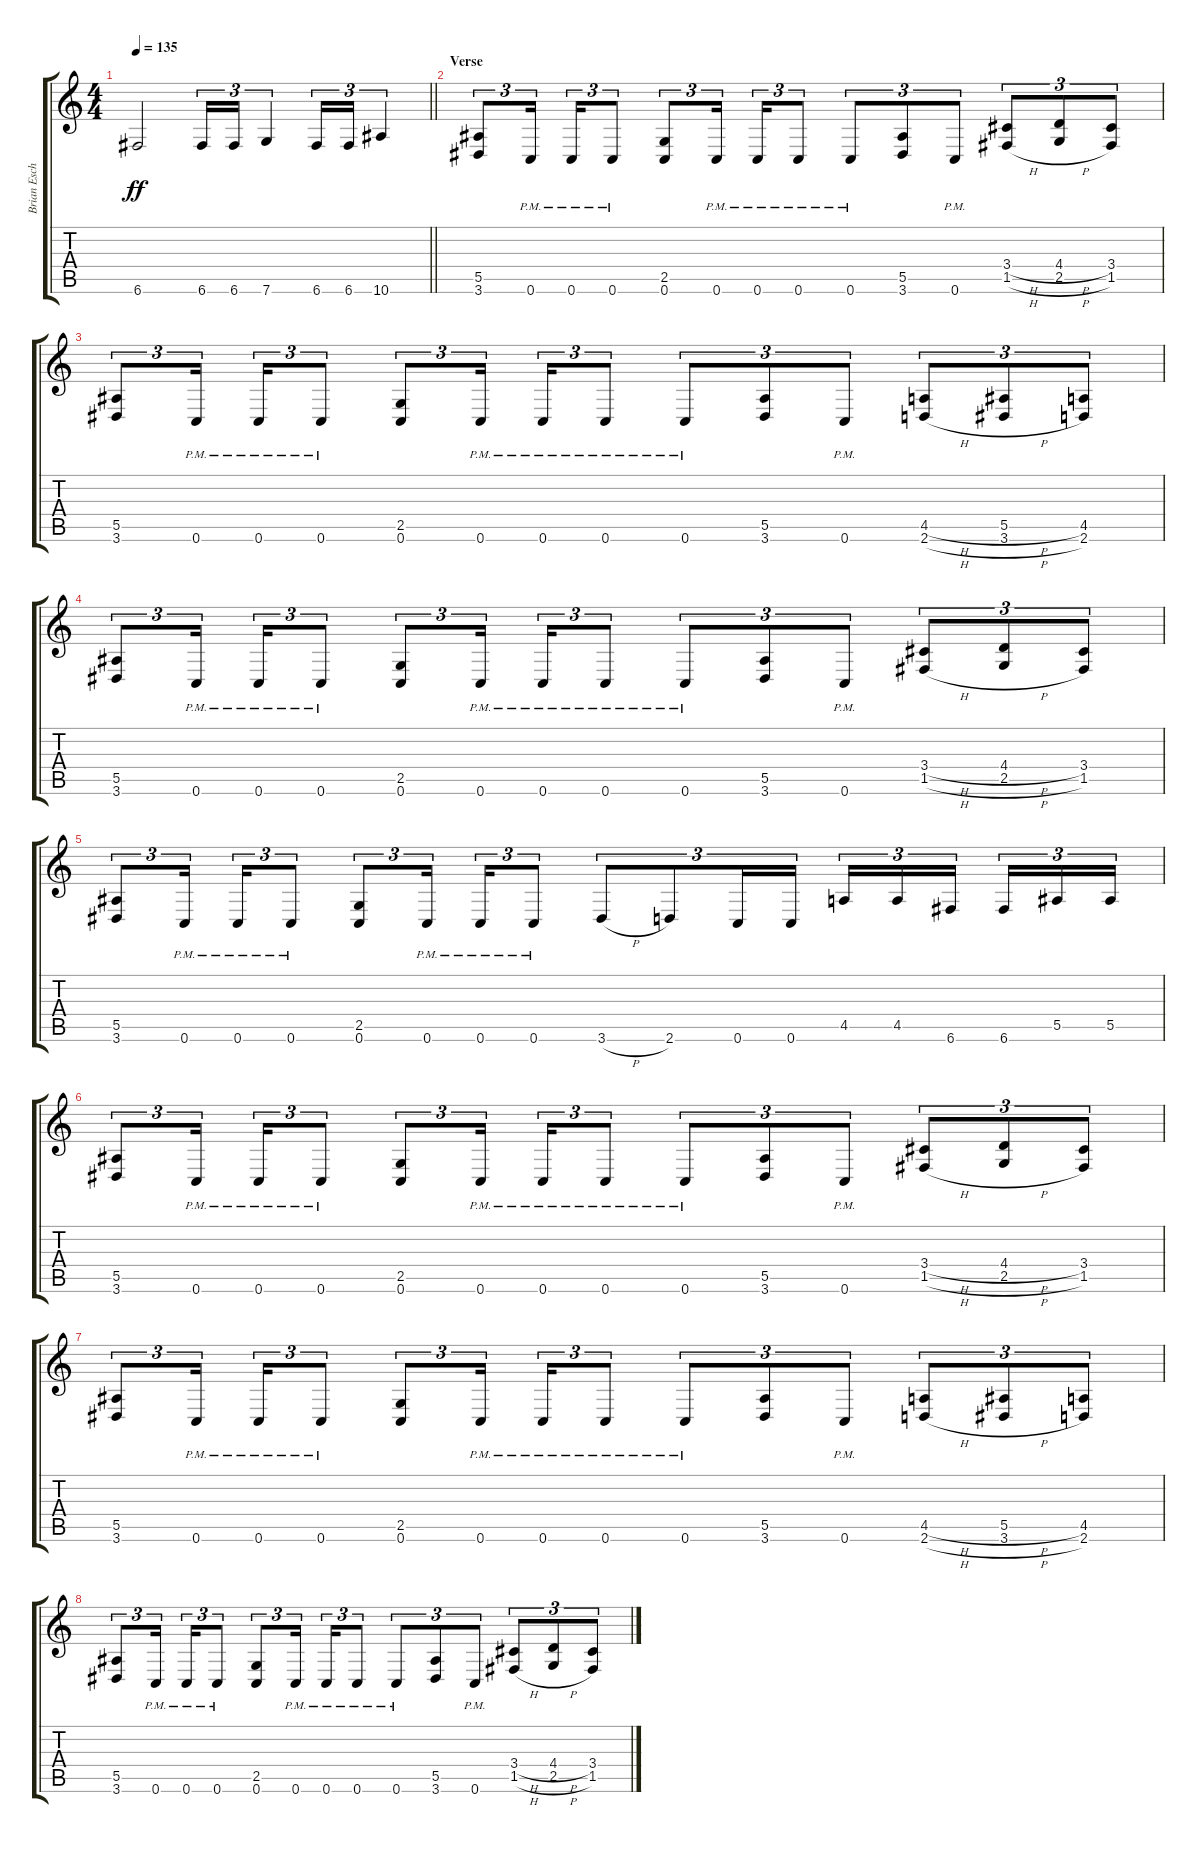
\track ("Brian Eschbach" "Brian Esch") {instrument distortionguitar}
\staff {score tabs}
\tuning (C4 G3 Eb3 Bb2 F2 C2) {hide}
\ts (4 4)
\tempo 135
\clef g2
\barLineRight lightlight
\ks c
6.6.2{dy ff} 6.6.16{tu (3 2)} 6.6.16{tu (3 2)} 7.6.4{tu (3 2)} 6.6.16{tu (3 2)} 6.6.16{tu (3 2)} 10.6.4{tu (3 2)} |
\section ("" "Verse")
(5.5 3.6).8{tu (3 2)} 0.6{pm}.16{tu (3 2) beam splitsecondary} 0.6{pm}.16{tu (3 2)} 0.6{pm}.8{tu (3 2)} (2.5 0.6).8{tu (3 2)} 0.6{pm}.16{tu (3 2) beam splitsecondary} 0.6{pm}.16{tu (3 2)} 0.6{pm}.8{tu (3 2)} 0.6{pm}.8{tu (3 2)} (5.5 3.6).8{tu (3 2)} 0.6{pm}.8{tu (3 2)} (3.4{h} 1.5{h}).8{tu (3 2)} (4.4{h} 2.5{h}).8{tu (3 2)} (3.4 1.5).8{tu (3 2)} |
(5.5 3.6).8{tu (3 2)} 0.6{pm}.16{tu (3 2) beam splitsecondary} 0.6{pm}.16{tu (3 2)} 0.6{pm}.8{tu (3 2)} (2.5 0.6).8{tu (3 2)} 0.6{pm}.16{tu (3 2) beam splitsecondary} 0.6{pm}.16{tu (3 2)} 0.6{pm}.8{tu (3 2)} 0.6{pm}.8{tu (3 2)} (5.5 3.6).8{tu (3 2)} 0.6{pm}.8{tu (3 2)} (4.5{h} 2.6{h}).8{tu (3 2)} (5.5{h} 3.6{h}).8{tu (3 2)} (4.5 2.6).8{tu (3 2)} |
(5.5 3.6).8{tu (3 2)} 0.6{pm}.16{tu (3 2) beam splitsecondary} 0.6{pm}.16{tu (3 2)} 0.6{pm}.8{tu (3 2)} (2.5 0.6).8{tu (3 2)} 0.6{pm}.16{tu (3 2) beam splitsecondary} 0.6{pm}.16{tu (3 2)} 0.6{pm}.8{tu (3 2)} 0.6{pm}.8{tu (3 2)} (5.5 3.6).8{tu (3 2)} 0.6{pm}.8{tu (3 2)} (3.4{h} 1.5{h}).8{tu (3 2)} (4.4{h} 2.5{h}).8{tu (3 2)} (3.4 1.5).8{tu (3 2)} |
(5.5 3.6).8{tu (3 2)} 0.6{pm}.16{tu (3 2) beam splitsecondary} 0.6{pm}.16{tu (3 2)} 0.6{pm}.8{tu (3 2)} (2.5 0.6).8{tu (3 2)} 0.6{pm}.16{tu (3 2) beam splitsecondary} 0.6{pm}.16{tu (3 2)} 0.6{pm}.8{tu (3 2)} 3.6{h}.8{tu (3 2)} 2.6.8{tu (3 2)} 0.6.16{tu (3 2)} 0.6.16{tu (3 2)} 4.5.16{tu (3 2)} 4.5.16{tu (3 2)} 6.6.16{tu (3 2) beam splitsecondary} 6.6.16{tu (3 2)} 5.5.16{tu (3 2)} 5.5.16{tu (3 2)} |
(5.5 3.6).8{tu (3 2)} 0.6{pm}.16{tu (3 2) beam splitsecondary} 0.6{pm}.16{tu (3 2)} 0.6{pm}.8{tu (3 2)} (2.5 0.6).8{tu (3 2)} 0.6{pm}.16{tu (3 2) beam splitsecondary} 0.6{pm}.16{tu (3 2)} 0.6{pm}.8{tu (3 2)} 0.6{pm}.8{tu (3 2)} (5.5 3.6).8{tu (3 2)} 0.6{pm}.8{tu (3 2)} (3.4{h} 1.5{h}).8{tu (3 2)} (4.4{h} 2.5{h}).8{tu (3 2)} (3.4 1.5).8{tu (3 2)} |
(5.5 3.6).8{tu (3 2)} 0.6{pm}.16{tu (3 2) beam splitsecondary} 0.6{pm}.16{tu (3 2)} 0.6{pm}.8{tu (3 2)} (2.5 0.6).8{tu (3 2)} 0.6{pm}.16{tu (3 2) beam splitsecondary} 0.6{pm}.16{tu (3 2)} 0.6{pm}.8{tu (3 2)} 0.6{pm}.8{tu (3 2)} (5.5 3.6).8{tu (3 2)} 0.6{pm}.8{tu (3 2)} (4.5{h} 2.6{h}).8{tu (3 2)} (5.5{h} 3.6{h}).8{tu (3 2)} (4.5 2.6).8{tu (3 2)} |
(5.5 3.6).8{tu (3 2)} 0.6{pm}.16{tu (3 2) beam splitsecondary} 0.6{pm}.16{tu (3 2)} 0.6{pm}.8{tu (3 2)} (2.5 0.6).8{tu (3 2)} 0.6{pm}.16{tu (3 2) beam splitsecondary} 0.6{pm}.16{tu (3 2)} 0.6{pm}.8{tu (3 2)} 0.6{pm}.8{tu (3 2)} (5.5 3.6).8{tu (3 2)} 0.6{pm}.8{tu (3 2)} (3.4{h} 1.5{h}).8{tu (3 2)} (4.4{h} 2.5{h}).8{tu (3 2)} (3.4 1.5).8{tu (3 2)}
